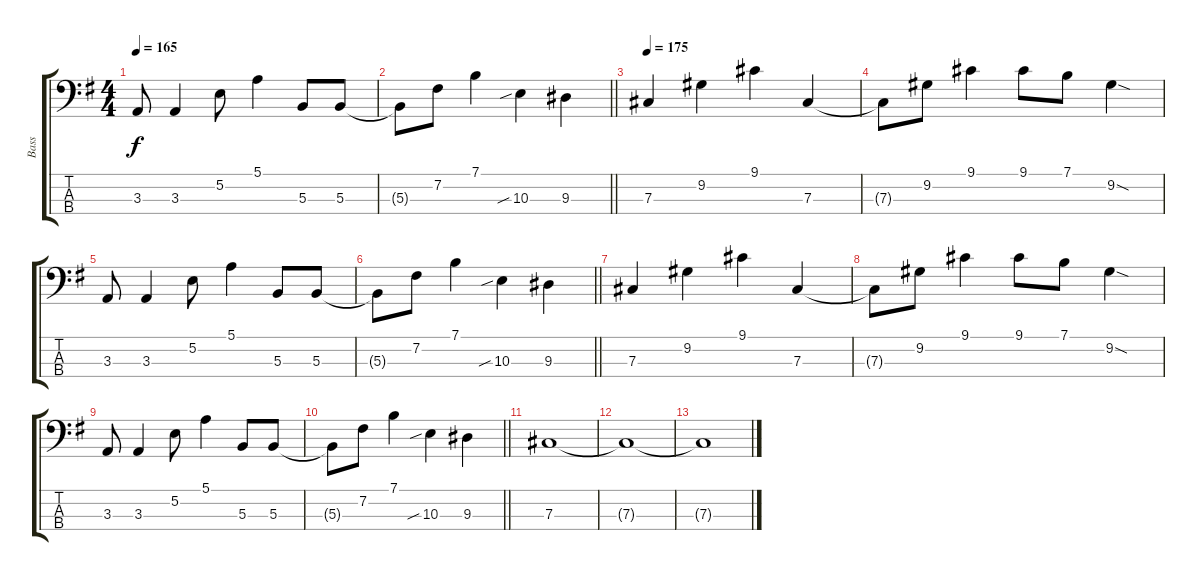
\track ("Bass" "Bass") {instrument electricbassfinger}
\staff {score tabs}
\tuning (E2 B1 Gb1 Db1) {hide}
\ts (4 4)
\tempo 165
\clef f4
\ks g
3.3.8{dy f} 3.3.4 5.2.8 5.1.4 5.3.8 5.3.8 |
\barLineRight lightlight
5.3{t}.8 7.2.8 7.1.4 10.3{sib}.4 9.3.4 |
\tempo 175
7.3.4 9.2.4 9.1.4 7.3.4 |
7.3{t}.8 9.2.8 9.1.4 9.1.8 7.1.8 9.2{sod}.4 |
3.3.8 3.3.4 5.2.8 5.1.4 5.3.8 5.3.8 |
\barLineRight lightlight
5.3{t}.8 7.2.8 7.1.4 10.3{sib}.4 9.3.4 |
7.3.4 9.2.4 9.1.4 7.3.4 |
7.3{t}.8 9.2.8 9.1.4 9.1.8 7.1.8 9.2{sod}.4 |
3.3.8 3.3.4 5.2.8 5.1.4 5.3.8 5.3.8 |
\barLineRight lightlight
5.3{t}.8 7.2.8 7.1.4 10.3{sib}.4 9.3.4 |
7.3.1{volume 0} |
7.3{t}.1 |
7.3{t}.1
